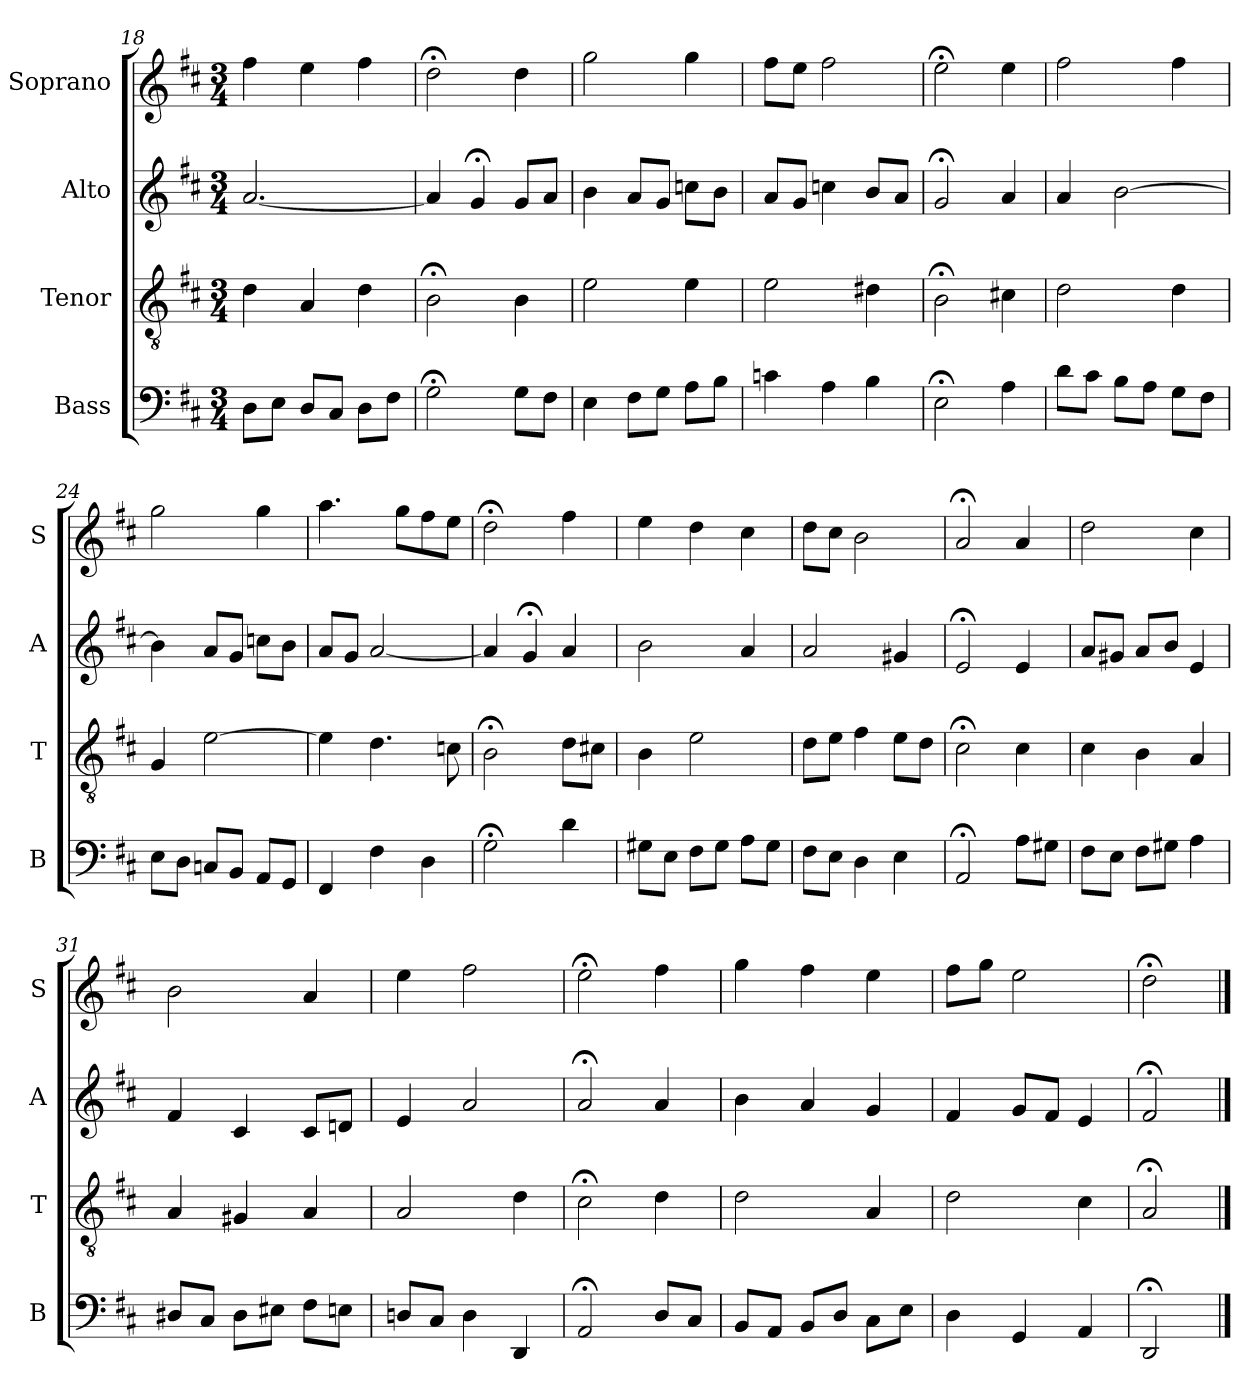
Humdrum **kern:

**kern	**kern	**kern	**kern
*part4	*part3	*part2	*part1
*staff4	*staff3	*staff2	*staff1
*I"Bass	*I"Tenor	*I"Alto	*I"Soprano
*I'B	*I'T	*I'A	*I'S
*clefF4	*clefGv2	*clefG2	*clefG2
*k[f#c#]	*k[f#c#]	*k[f#c#]	*k[f#c#]
*D:	*D:	*D:	*D:
*M3/4	*M3/4	*M3/4	*M3/4
=18	=18	=18	=18
8DL	4d	[2.a	4ff#
8EJ	.	.	.
8DL	4A	.	4ee
8C#J	.	.	.
8DL	4d	.	4ff#
8F#J	.	.	.
=19	=19	=19	=19
2G;<	2B;<	4a]	2dd;<
.	.	4g;<	.
8GL	4B	8gL	4dd
8F#J	.	8aJ	.
=20	=20	=20	=20
4E	2e	4b	2gg
8F#L	.	8aL	.
8GJ	.	8gJ	.
8AL	4e	8ccnL	4gg
8BJ	.	8bJ	.
=21	=21	=21	=21
4cn	2e	8aL	8ff#L
.	.	8gJ	8eeJ
4A	.	4ccn	2ff#
4B	4d#X	8bL	.
.	.	8aJ	.
=22	=22	=22	=22
2E;<	2B;<	2g;<	2ee;<
4A	4c#X	4a	4ee
=23	=23	=23	=23
8dL	2d	4a	2ff#
8c#J	.	.	.
8BL	.	[2b	.
8AJ	.	.	.
8GL	4d	.	4ff#
8F#J	.	.	.
=24	=24	=24	=24
8EL	4G	4b]	2gg
8DJ	.	.	.
8CnL	[2e	8aL	.
8BBJ	.	8gJ	.
8AAL	.	8ccnL	4gg
8GGJ	.	8bJ	.
=25	=25	=25	=25
4FF#	4e]	8aL	4.aa
.	.	8gJ	.
4F#	4.d	[2a	.
.	.	.	8ggL
4D	.	.	8ff#
.	8cn	.	8eeJ
=26	=26	=26	=26
2G;<	2B;<	4a]	2dd;<
.	.	4g;<	.
4d	8dL	4a	4ff#
.	8c#XJ	.	.
=27	=27	=27	=27
8G#XL	4B	2b	4ee
8EJ	.	.	.
8F#L	2e	.	4dd
8G#J	.	.	.
8AL	.	4a	4cc#
8G#J	.	.	.
=28	=28	=28	=28
8F#L	8dL	2a	8ddL
8EJ	8eJ	.	8cc#J
4D	4f#	.	2b
4E	8eL	4g#X	.
.	8dJ	.	.
=29	=29	=29	=29
2AA;<	2c#;<	2e;<	2a;<
8AL	4c#	4e	4a
8G#XJ	.	.	.
=30	=30	=30	=30
8F#L	4c#	8aL	2dd
8EJ	.	8g#XJ	.
8F#L	4B	8aL	.
8G#XJ	.	8bJ	.
4A	4A	4e	4cc#
=31	=31	=31	=31
8D#XiL	4Ai	4f#i	2bi
8C#J	.	.	.
8D#L	4G#X	4c#	.
8E#XJ	.	.	.
8F#L	4A	8c#L	4a
8EnJ	.	8dnJ	.
=32	=32	=32	=32
8DnL	2A	4e	4ee
8C#J	.	.	.
4D	.	2a	2ff#
4DD	4d	.	.
=33	=33	=33	=33
2AA;<	2c#;<	2a;<	2ee;<
8DL	4d	4a	4ff#
8C#J	.	.	.
=34	=34	=34	=34
8BBL	2d	4b	4gg
8AAJ	.	.	.
8BBL	.	4a	4ff#
8DJ	.	.	.
8C#iL	4Ai	4gi	4eei
8EJ	.	.	.
=35	=35	=35	=35
4D	2d	4f#	8ff#L
.	.	.	8ggJ
4GG	.	8gL	2ee
.	.	8f#J	.
4AA	4c#	4e	.
=36	=36	=36	=36
2DD;<	2A;<	2f#;<	2dd;<
==	==	==	==
*-	*-	*-	*-
